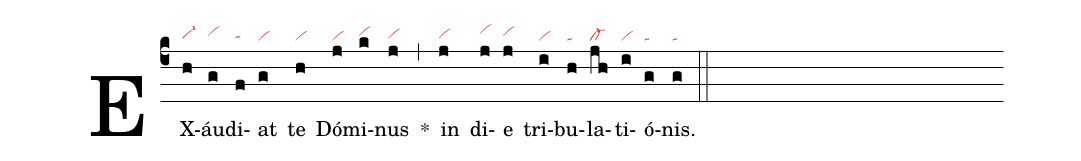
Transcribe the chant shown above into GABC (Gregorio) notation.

nabc-lines:1;
%%
(c4)
EX(h|vi-hg)áu(g|vihh)di(f|tahg)at(g|vi) te(h|vi) Dó(j|vi)mi(k|vihh)nus(j|vihg) *(,)
in(j|vihg) di(j|vihi)e(j|vihh) tri(i|vi)bu(h|ta)la(jh|cl-)ti(i|vi)ó(g|ta)nis.(g|ta) (::)
